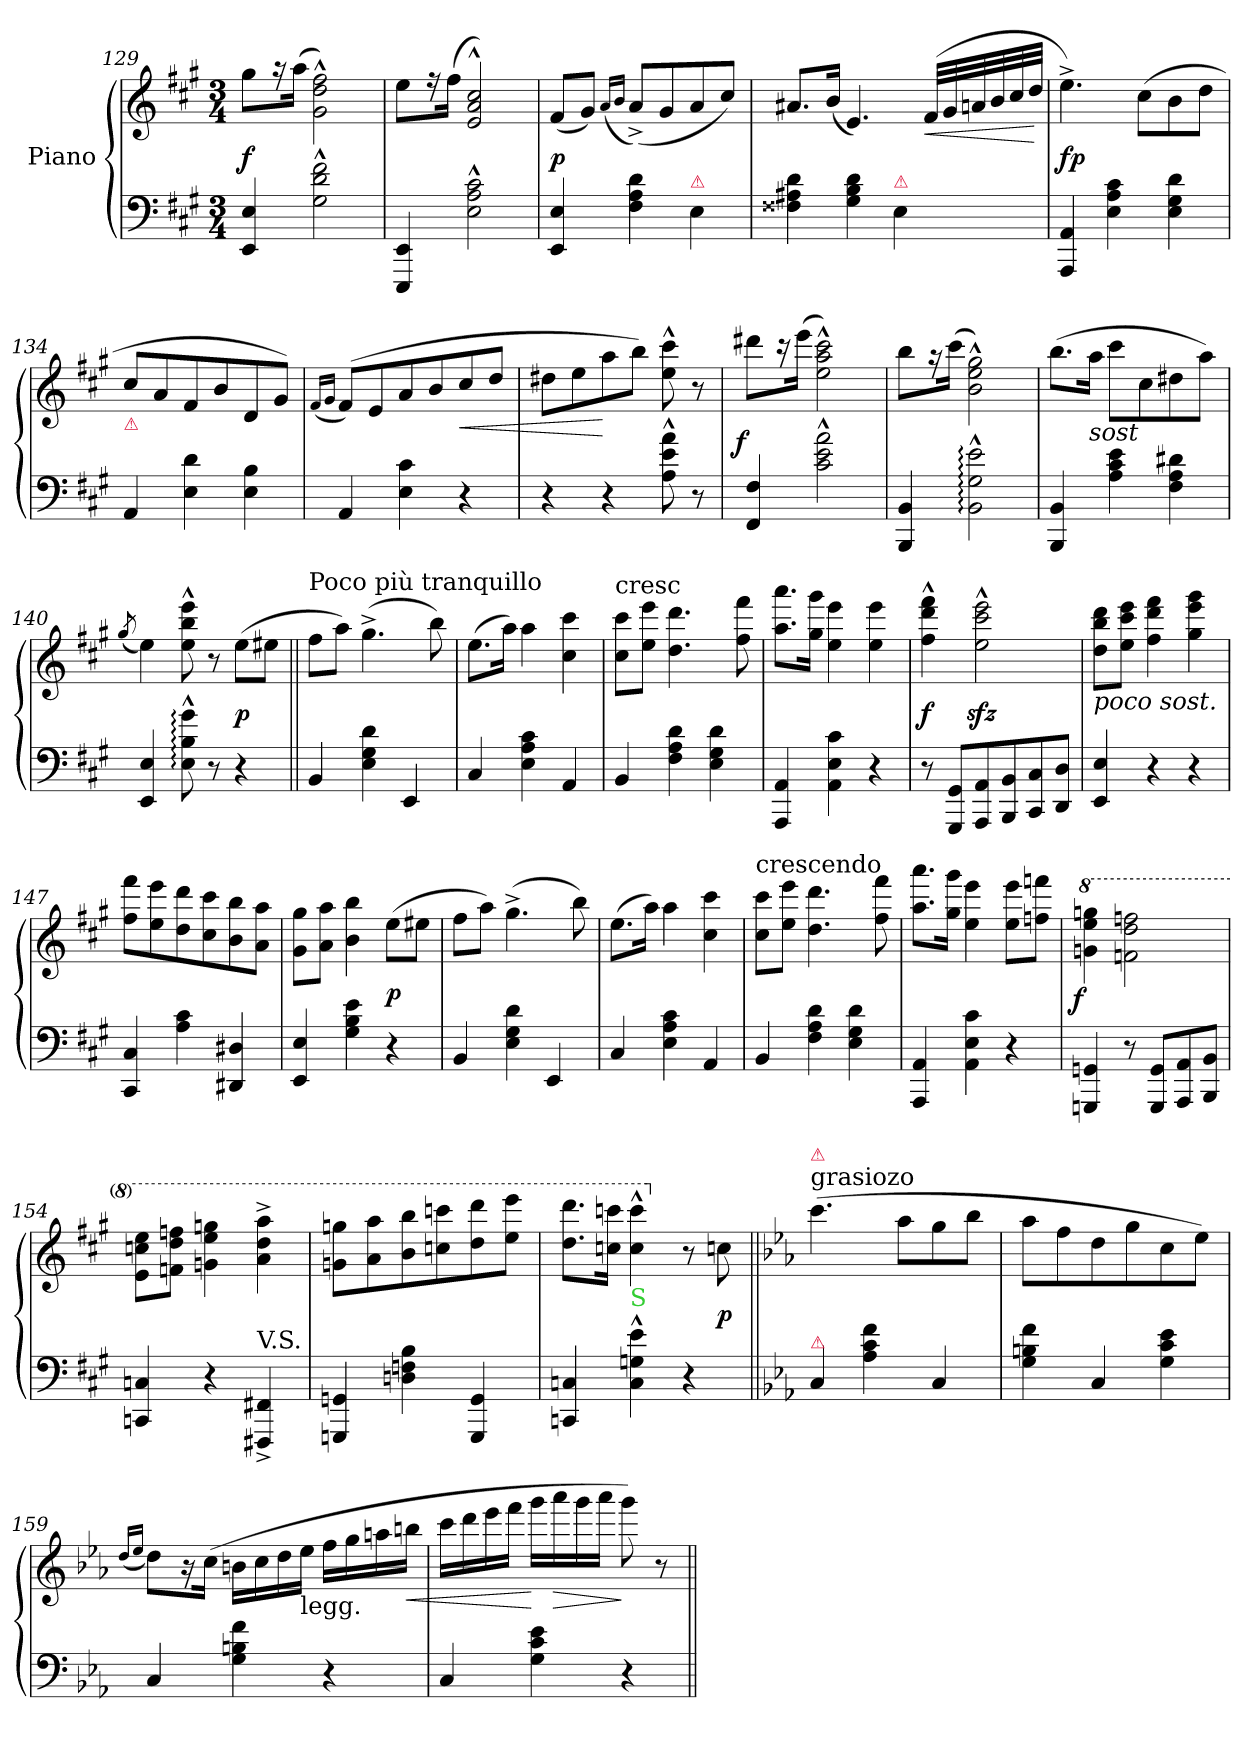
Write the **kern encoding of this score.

**kern	**kern	**dynam
*part1	*part1	*part1
*staff2	*staff1	*staff1/2
*I"Piano	*	*
*clefF4	*clefG2	*
*k[f#c#g#]	*k[f#c#g#]	*
*M3/4	*M3/4	*
=129	=129	=129
4EE/ 4E/	8gg#\L	f
.	16r	.
.	(16aa\Jk	.
2G#^^\ 2d^^\ 2f#^^\	2g#^^\ 2dd^^\ 2ff#^^\)	.
=130	=130	=130
4EEE/ 4EE/	8ee\L	.
.	16r	.
.	(16ff#\Jk	.
2E^^\ 2A^^\ 2c#^^\	2e^^/ 2a^^/ 2cc#^^/)	.
=131	=131	=131
4EE/ 4E/	(8f#/L	p
.	8g#/J)	.
.	(16qqa/LL	.
.	16qqb/JJ	.
4F#\ 4A\ 4d\	(8a^/L)	.
.	8g#/	.
!LO:TX:a:color=crimson:t=⚠	!	!
4E\	8a/	.
.	8cc#/J)	.
=132	=132	=132
4F##X\ 4A#X\ 4d\	8.a#X/L	.
.	(16b/Jk	.
4G#\ 4B\ 4d\	4.e/)	.
!LO:TX:a:color=crimson:t=⚠	!	!
4E\	.	.
*	*Xtuplet	*
!	!	!LO:HP:b
.	(<48f#/LLL	<
.	48g#/	.
.	48an/	.
.	48b/	.
.	48cc#/	.
.	48dd/JJJ	.
.	.	[
=133	=133	=133
4AAA/ 4AA/	4.ee^\)	fp
4E\ 4A\ 4c#\	.	.
.	(8cc#\L	.
4E\ 4G#\ 4d\	8b\	.
.	8dd\J	.
=134	=134	=134
!	!LO:TX:b:color=crimson:t=⚠	!
4AA/	8cc#/L	.
.	8a/	.
4E\ 4d\	8f#/	.
.	8b/	.
4E\ 4B\	8d/	.
.	8g#/J)	.
=135	=135	=135
.	(16qqf#/LL	.
.	16qqg#/JJ	.
4AA/	(8f#/L)	.
.	8e/	.
4E\ 4c#\	8a/	.
.	8b/	.
!	!	!LO:HP:b
4r	8cc#/	<
.	8dd/J	.
=136	=136	=136
4r	8dd#X\L	.
.	8ee\	.
4r	8aa\	[
.	8bb\J)	.
8A^^\ 8e^^\ 8a^^\	8ee^^\ 8ccc#^^\	.
8r	8r	.
=137	=137	=137
!	!	!LO:DY:rj
4FF#/ 4F#/	8ddd#X\L	f
.	16r	.
.	(16eee\Jk	.
2c#^^\ 2e^^\ 2a^^\	2ee^^\ 2aa^^\ 2ccc#^^\)	.
=138	=138	=138
4BBB/ 4BB/	8bb\L	.
.	16r	.
.	(16ccc#\Jk	.
2BB:^^\ 2G#:^^\ 2e:^^\	2b^^\ 2ee^^\ 2gg#^^\)	.
=139	=139	=139
4BBB/ 4BB/	(8.bb\L	.
!	!LO:TX:b:i:t=sost	!
.	16aa\Jk	.
4A\ 4c#\ 4e\	8ccc#\L	.
.	8cc#\	.
4F#\ 4A\ 4d#X\	8dd#X\	.
.	8aa\J)	.
=140	=140	=140
.	(8qgg#/	.
4EE/ 4E/	4ee\)	.
8E:^^\ 8B:^^\ 8g#:^^\	8ee^^\ 8bb^^\ 8eee^^\	.
8r	8r	.
4r	(8ee\L	p
.	8ee#X\J	.
=141||	=141||	=141||
!	!LO:TX:a:t=Poco più tranquillo	!
4BB/	8ff#\L	.
.	8aa\J)	.
4E\ 4G#\ 4d\	(4.gg#^\	.
4EE/	.	.
.	8bb\)	.
=142	=142	=142
4C#/	(8.ee\L	.
.	16aa\Jk)	.
4E\ 4A\ 4c#\	4aa\	.
4AA/	4cc#\ 4ccc#\	.
=143	=143	=143
!	!LO:TX:t=cresc	!
4BB/	8cc#\ 8ccc#\L	.
.	8ee\ 8eee\J	.
4F#\ 4A\ 4d\	4.dd\ 4.ddd\	.
4E\ 4G#\ 4d\	.	.
.	8ff#\ 8fff#\	.
=144	=144	=144
4AAA/ 4AA/	8.aa\ 8.aaa\L	.
.	16gg#\ 16ggg#\Jk	.
4AA\ 4E\ 4c#\	4ee\ 4eee\	.
4r	4ee\ 4eee\	.
=145	=145	=145
8r	4ff#^^\ 4ddd^^\ 4fff#^^\	f
8GGG#/ 8GG#/L	.	.
8AAA/ 8AA/	2eezz^^\ 2ccc#zz^^\ 2eeezz^^\	.
8BBB/ 8BB/	.	.
8CC#/ 8C#/	.	.
8DD/ 8D/J	.	.
=146	=146	=146
!	!LO:TX:b:i:t=poco sost.	!
4EE/ 4E/	8dd\ 8bb\ 8ddd\L	.
.	8ee\ 8ccc#\ 8eee\J	.
4r	4ff#\ 4ddd\ 4fff#\	.
4r	4gg#\ 4eee\ 4ggg#\	.
=147	=147	=147
4CC#/ 4C#/	8ff#\ 8fff#\L	.
.	8ee\ 8eee\	.
4A\ 4c#\	8dd\ 8ddd\	.
.	8cc#\ 8ccc#\	.
4DD#X/ 4D#X/	8b\ 8bb\	.
.	8a\ 8aa\J	.
=148	=148	=148
4EE/ 4E/	8g#\ 8gg#\L	.
.	8a\ 8aa\J	.
4G#\ 4B\ 4e\	4b\ 4bb\	.
4r	(8ee\L	p
.	8ee#X\J	.
=149	=149	=149
4BB/	8ff#\L	.
.	8aa\J)	.
4E\ 4G#\ 4d\	(4.gg#^\	.
4EE/	.	.
.	8bb\)	.
=150	=150	=150
4C#/	(8.ee\L	.
.	16aa\Jk)	.
4E\ 4A\ 4c#\	4aa\	.
4AA/	4cc#\ 4ccc#\	.
=151	=151	=151
!	!LO:TX:t=crescendo	!
4BB/	8cc#\ 8ccc#\L	.
.	8ee\ 8eee\J	.
4F#\ 4A\ 4d\	4.dd\ 4.ddd\	.
4E\ 4G#\ 4d\	.	.
.	8ff#\ 8fff#\	.
=152	=152	=152
4AAA/ 4AA/	8.aa\ 8.aaa\L	.
.	16gg#\ 16ggg#\Jk	.
4AA\ 4E\ 4c#\	4ee\ 4eee\	.
4r	8ee\ 8eee\L	.
.	8ffn\ 8fffn\J	.
=153	=153	=153
*	*8va	*
!	!	!LO:DY:rj
4GGGn/ 4GGn/	4ggn\ 4eee\ 4gggn\	f
8r	2ffn\ 2ddd\ 2fffn\	.
8GGG/ 8GG/L	.	.
8AAA/ 8AA/	.	.
8BBB/ 8BB/J	.	.
=154	=154	=154
4CCn/ 4Cn/	8ee\ 8cccn\ 8eee\L	.
.	8ffn\ 8ddd\ 8fffn\J	.
4r	4ggn\ 4eee\ 4gggn\	.
!LO:TX:a:t=V.S.	!	!
4FFF#X^>/ 4FF#X^>/	4aa^\ 4ddd^\ 4aaa^\	.
=155	=155	=155
4GGGn/ 4GGn/	8ggn\ 8gggn\L	.
.	8aa\ 8aaa\	.
4Dn\ 4Fn\ 4B\	8bb\ 8bbb\	.
.	8cccn\ 8ccccn\	.
4GGG/ 4GG/	8ddd\ 8dddd\	.
.	8eee\ 8eeee\J	.
=156	=156	=156
4CCn/ 4Cn/	8.ddd\ 8.dddd\L	.
.	16cccn\ 16ccccn\Jk	.
!LO:TX:a:color=limegreen:t=S	!	!
4C^^\ 4Gn^^\ 4e^^\	4ccc^^\ 4cccc^^\	.
*	*X8va	*
4r	8r	.
.	8ccn\	p
=157||	=157||	=157||
*k[b-e-a-]	*k[b-e-a-]	*
!	!LO:TX:a:t=grasiozo	!
!	!LO:TX:a:color=crimson:t=⚠	!
!LO:TX:a:color=crimson:t=⚠	!	!
4C/	(4.ccc\	.
4A-\ 4c\ 4f\	.	.
.	8aa-\L	.
4C/	8gg\	.
.	8bb-\J	.
=158	=158	=158
4G\ 4Bn\ 4f\	8aa-\L	.
.	8ff\	.
4C/	8dd\	.
.	8gg\	.
4G\ 4c\ 4e-\	8cc\	.
.	8ee-\J)	.
=159	=159	=159
.	(16qqdd/LL	.
.	16qqee-/JJ	.
4C/	8dd\L)	.
.	16r	.
.	(16cc\Jk	.
4G\ 4Bn\ 4f\	16bn\LL	.
.	16cc\	.
.	16dd\	.
!	!LO:TX:b:t=legg.	!
.	16ee-\JJ	.
4r	16ff\LL	.
.	16gg\	.
.	16aan\	.
!	!	!LO:HP:b
.	16bbn\JJ	<
=160	=160	=160
4C/	16ccc\LL	.
.	16ddd\	.
.	16eee-\	.
.	16fff\JJ	.
4G\ 4c\ 4e-\	16ggg\LL	[
!	!	!LO:HP:b
.	16aaa-\	>
.	16ggg\	.
.	16aaa-\JJ	.
4r	8ggg\)	]
.	8r	.
=||	=||	=||
*-	*-	*-
